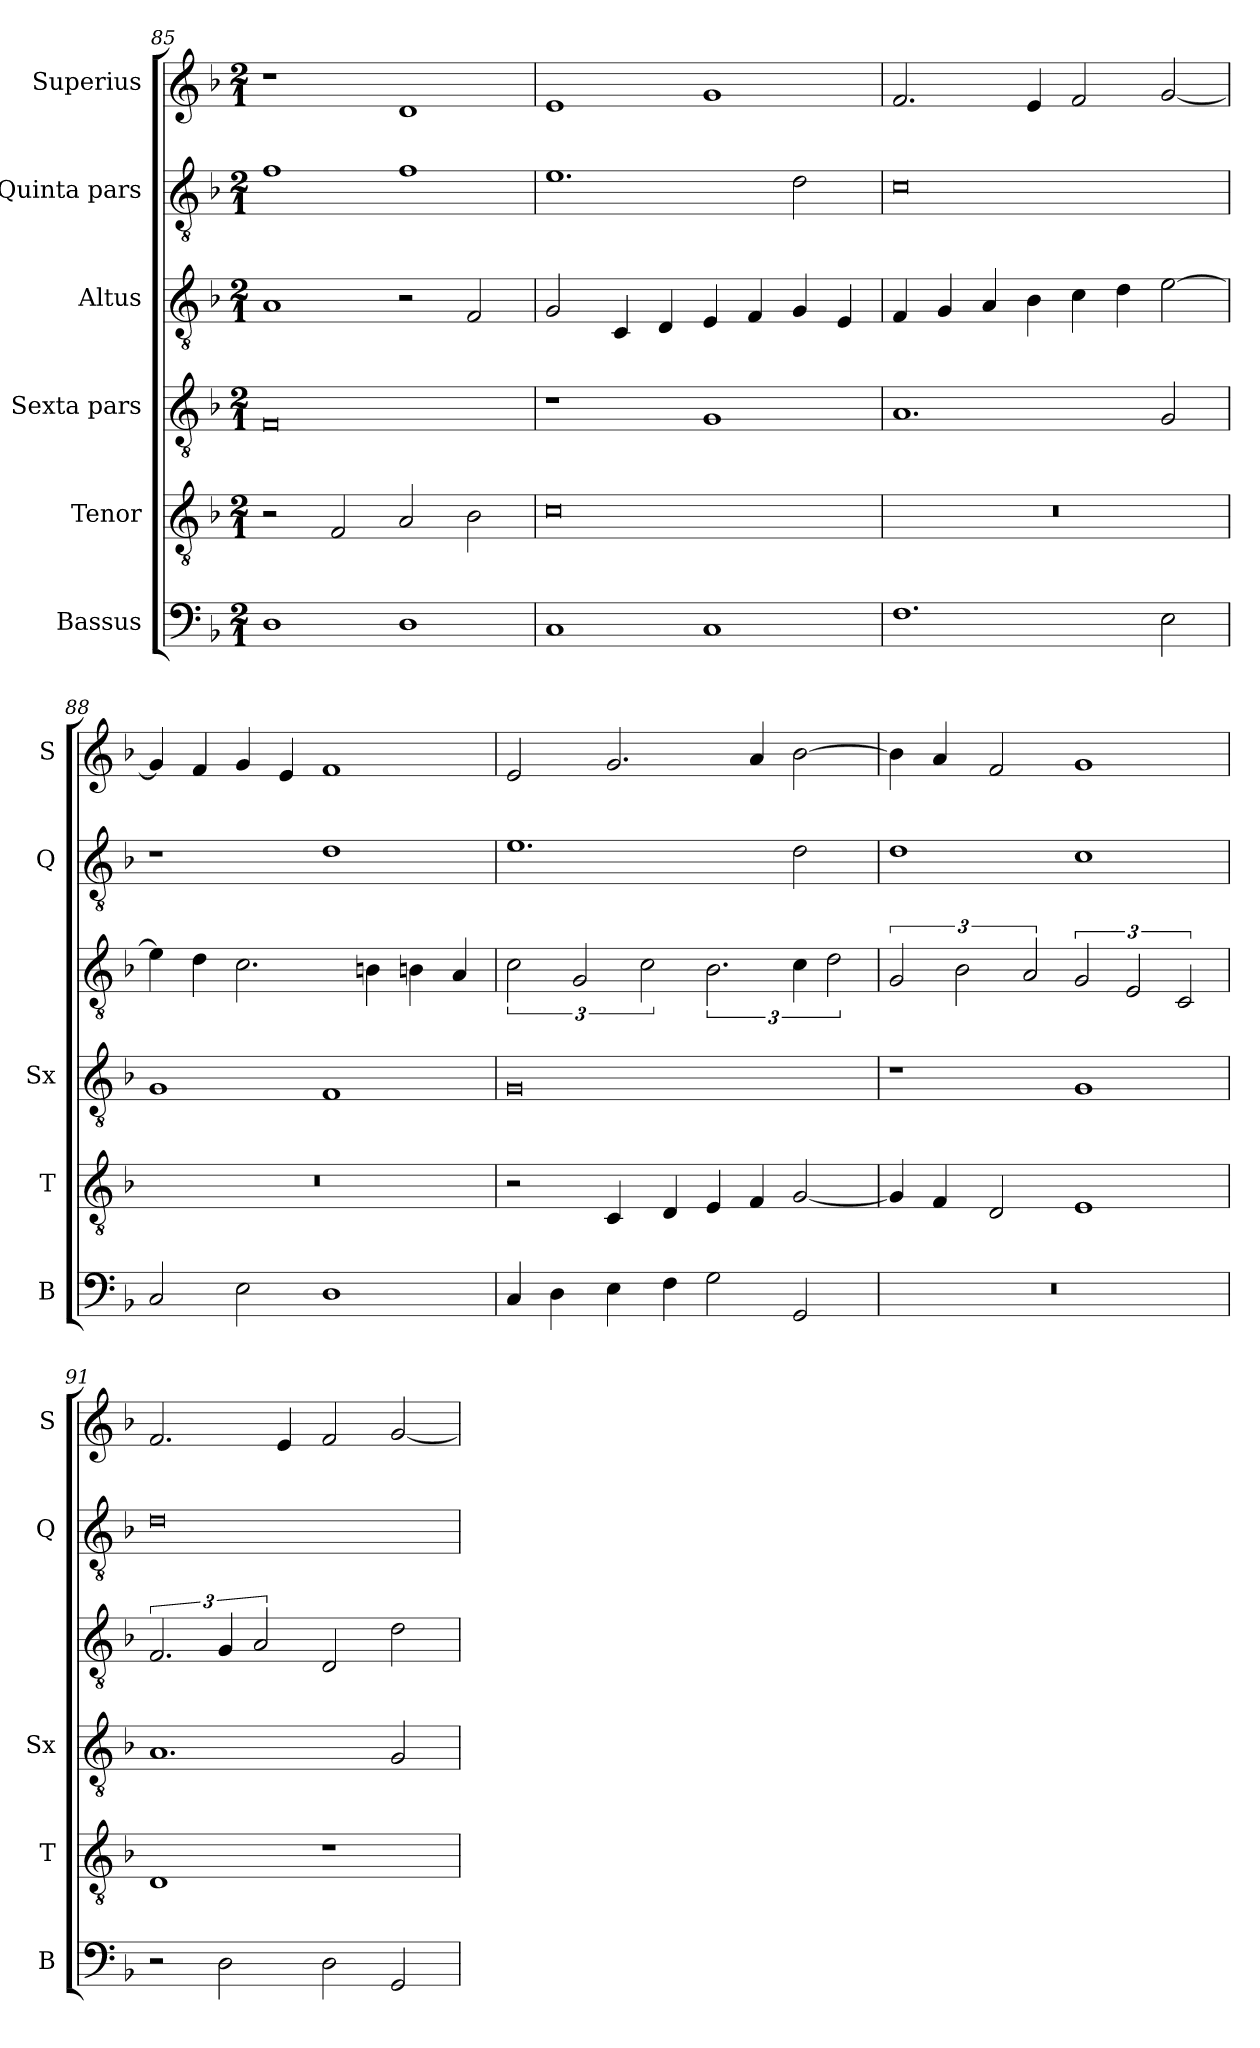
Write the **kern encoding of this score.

**kern	**kern	**kern	**kern	**kern	**kern
*part6	*part5	*part4	*part3	*part2	*part1
*staff6	*staff5	*staff4	*staff3	*staff2	*staff1
*I"Bassus	*I"Tenor	*I"Sexta pars	*I"Altus	*I"Quinta pars	*I"Superius
*I'B	*I'T	*I'Sx	*	*I'Q	*I'S
*clefF4	*clefGv2	*clefGv2	*clefGv2	*clefGv2	*clefG2
*k[b-]	*k[b-]	*k[b-]	*k[b-]	*k[b-]	*k[b-]
*M2/1	*M2/1	*M2/1	*M2/1	*M2/1	*M2/1
=85	=85	=85	=85	=85	=85
1D	2r	0F	1A	1f	1r
.	2F/	.	.	.	.
1D	2A/	.	2r	1f	1d
.	2B-\	.	2F/	.	.
=86	=86	=86	=86	=86	=86
1C	0c	1r	2G/	1.e	1e
.	.	.	4C/	.	.
.	.	.	4D/	.	.
1C	.	1G	4E/	.	1g
.	.	.	4F/	.	.
.	.	.	4G/	2d\	.
.	.	.	4E/	.	.
=87	=87	=87	=87	=87	=87
1.F	0r	1.A	4F/	0c	2.f/
.	.	.	4G/	.	.
.	.	.	4A/	.	.
.	.	.	4B-\	.	4e/
.	.	.	4c\	.	2f/
.	.	.	4d\	.	.
2E\	.	2G/	[2e\	.	[2g/
=88	=88	=88	=88	=88	=88
2C/	0r	1G	4e\]	1r	4g/]
.	.	.	4d\	.	4f/
2E\	.	.	2.c	.	4g/
.	.	.	.	.	4e/
1D	.	1F	.	1d	1f
.	.	.	4Bn\	.	.
.	.	.	4Bn\	.	.
.	.	.	4A	.	.
=89	=89	=89	=89	=89	=89
4C/	2r	0G	3c\	1.e	2e/
4D\	.	.	.	.	.
.	.	.	3G/	.	.
4E\	4C/	.	.	.	2.g/
.	.	.	3c\	.	.
4F\	4D/	.	.	.	.
2G\	4E/	.	3.B-\	.	.
.	4F/	.	.	.	4a/
2GG/	[2G/	.	6c\	2d\	[2b-\
.	.	.	3d\	.	.
=90	=90	=90	=90	=90	=90
0r	4G/]	1r	3G/	1d	4b-\]
.	4F/	.	.	.	4a/
.	.	.	3B-\	.	.
.	2D/	.	.	.	2f/
.	.	.	3A/	.	.
.	1E	1G	3G/	1c	1g
.	.	.	3E/	.	.
.	.	.	3C/	.	.
=91	=91	=91	=91	=91	=91
2r	1D	1.A	3.F/	0d	2.f/
2D\	.	.	6G/	.	.
.	.	.	3A/	.	.
.	.	.	.	.	4e/
2D\	1r	.	2D/	.	2f/
2GG/	.	2G/	2d\	.	[2g/
=	=	=	=	=	=
*-	*-	*-	*-	*-	*-
